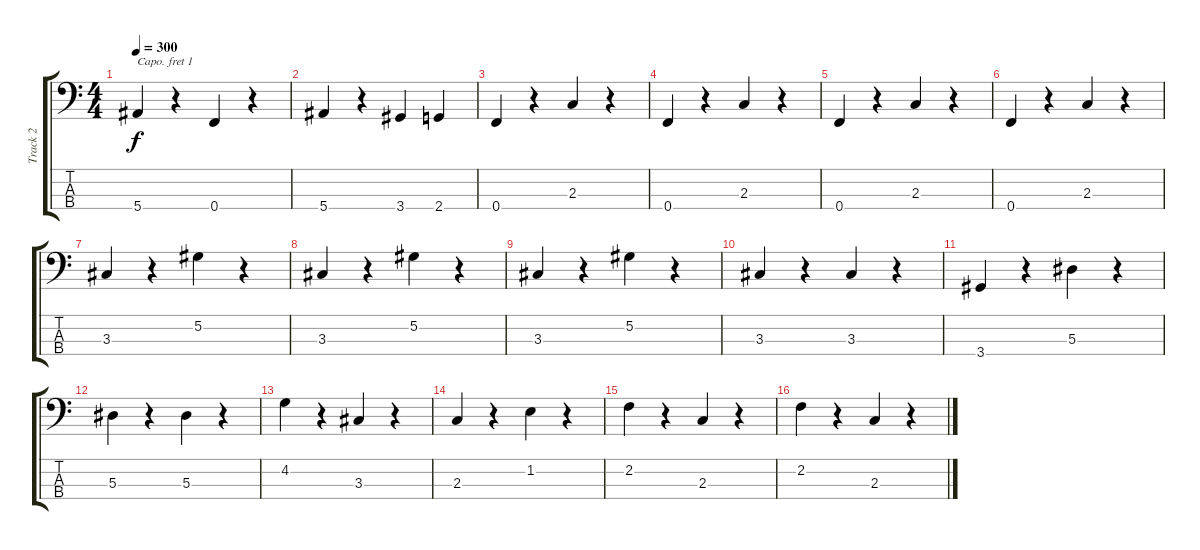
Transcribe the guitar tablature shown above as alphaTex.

\track ("Track 2" "Track 2") {instrument fretlessbass}
\staff {score tabs}
\capo 1
\tuning (G2 D2 A1 E1) {hide}
\ts (4 4)
\tempo 300
\clef f4
\ks c
5.4.4{dy f} r.4 0.4.4 r.4 |
5.4.4 r.4 3.4.4 2.4.4 |
0.4.4 r.4 2.3.4 r.4 |
0.4.4 r.4 2.3.4 r.4 |
0.4.4 r.4 2.3.4 r.4 |
0.4.4 r.4 2.3.4 r.4 |
3.3.4 r.4 5.2.4 r.4 |
3.3.4 r.4 5.2.4 r.4 |
3.3.4 r.4 5.2.4 r.4 |
3.3.4 r.4 3.3.4 r.4 |
3.4.4 r.4 5.3.4 r.4 |
5.3.4 r.4 5.3.4 r.4 |
4.2.4 r.4 3.3.4 r.4 |
2.3.4 r.4 1.2.4 r.4 |
2.2.4 r.4 2.3.4 r.4 |
2.2.4 r.4 2.3.4 r.4
